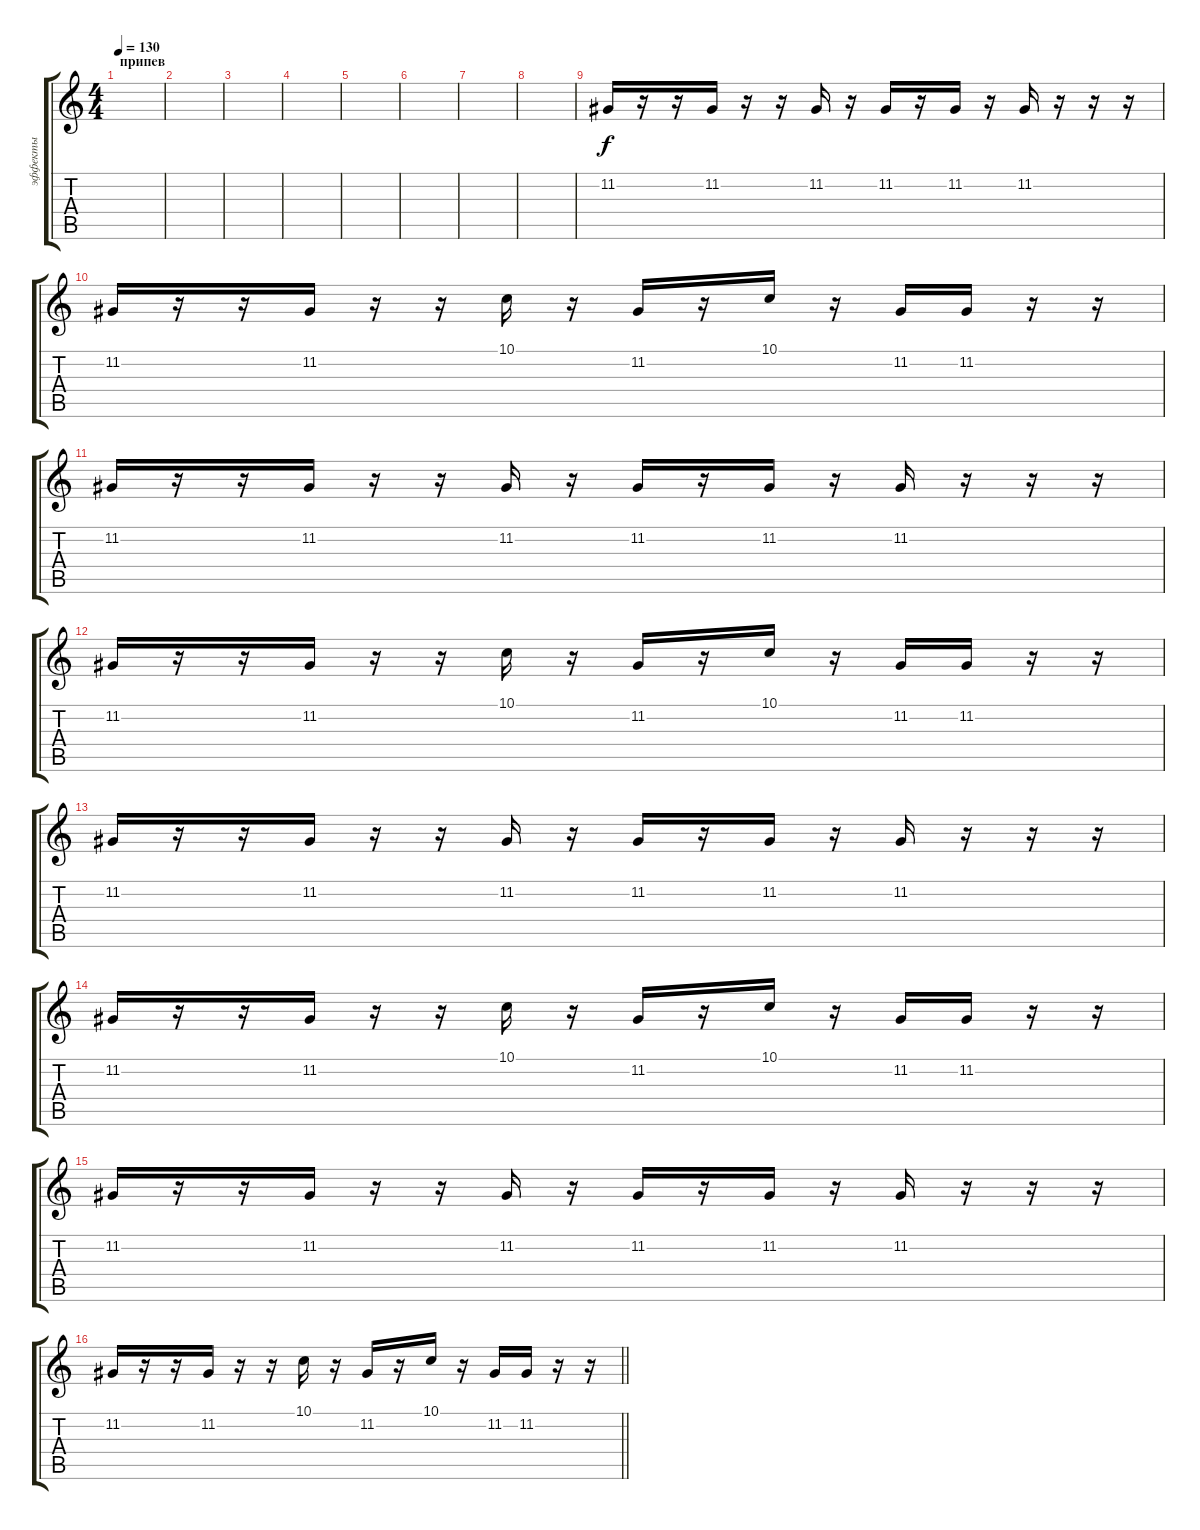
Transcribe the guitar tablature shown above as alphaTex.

\track ("эффекты" "эффекты") {instrument voiceoohs}
\staff {score tabs}
\tuning (D4 A3 F3 C3 G2 C2) {hide}
\ts (4 4)
\section ("" "припев")
\tempo 130
\clef g2
\ks c
|
|
|
|
|
|
|
|
11.2.16{instrument voiceoohs} r.16 r.16 11.2.16 r.16 r.16 11.2.16 r.16 11.2.16 r.16 11.2.16 r.16 11.2.16 r.16 r.16 r.16 |
11.2.16 r.16 r.16 11.2.16 r.16 r.16 10.1.16 r.16 11.2.16 r.16 10.1.16 r.16 11.2.16 11.2.16 r.16 r.16 |
11.2.16 r.16 r.16 11.2.16 r.16 r.16 11.2.16 r.16 11.2.16 r.16 11.2.16 r.16 11.2.16 r.16 r.16 r.16 |
11.2.16 r.16 r.16 11.2.16 r.16 r.16 10.1.16 r.16 11.2.16 r.16 10.1.16 r.16 11.2.16 11.2.16 r.16 r.16 |
11.2.16 r.16 r.16 11.2.16 r.16 r.16 11.2.16 r.16 11.2.16 r.16 11.2.16 r.16 11.2.16 r.16 r.16 r.16 |
11.2.16 r.16 r.16 11.2.16 r.16 r.16 10.1.16 r.16 11.2.16 r.16 10.1.16 r.16 11.2.16 11.2.16 r.16 r.16 |
11.2.16 r.16 r.16 11.2.16 r.16 r.16 11.2.16 r.16 11.2.16 r.16 11.2.16 r.16 11.2.16 r.16 r.16 r.16 |
\barLineRight lightlight
11.2.16 r.16 r.16 11.2.16 r.16 r.16 10.1.16 r.16 11.2.16 r.16 10.1.16 r.16 11.2.16 11.2.16 r.16 r.16
